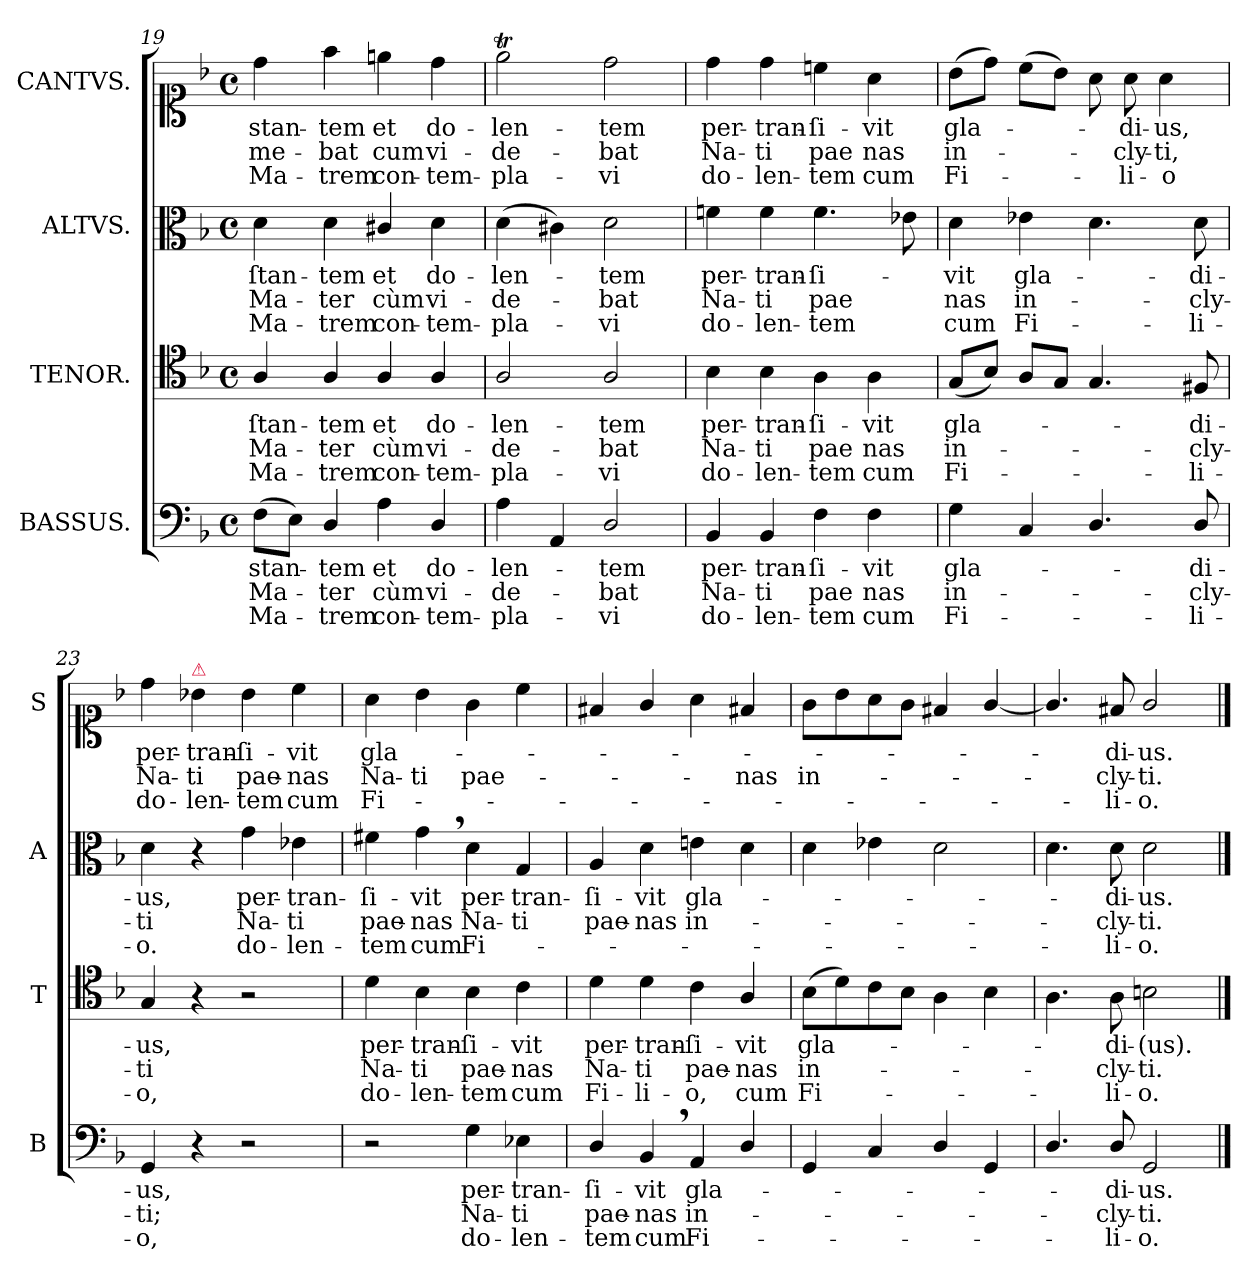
**kern	**text	**text	**text	**kern	**text	**text	**text	**kern	**text	**text	**text	**kern	**text	**text	**text
*part4	*part4	*part4	*part4	*part3	*part3	*part3	*part3	*part2	*part2	*part2	*part2	*part1	*part1	*part1	*part1
*staff4	*staff4	*staff4	*staff4	*staff3	*staff3	*staff3	*staff3	*staff2	*staff2	*staff2	*staff2	*staff1	*staff1	*staff1	*staff1
*I"BASSUS.	*	*	*	*I"TENOR.	*	*	*	*I"ALTVS.	*	*	*	*I"CANTVS.	*	*	*
*I'B	*	*	*	*I'T	*	*	*	*I'A	*	*	*	*I'S	*	*	*
*clefF4	*	*	*	*clefC4	*	*	*	*clefC3	*	*	*	*clefC1	*	*	*
*k[b-]	*	*	*	*k[b-]	*	*	*	*k[b-]	*	*	*	*k[b-]	*	*	*
*M4/4	*	*	*	*M4/4	*	*	*	*M4/4	*	*	*	*M4/4	*	*	*
*met(c)	*	*	*	*met(c)	*	*	*	*met(c)	*	*	*	*met(c)	*	*	*
=19	=19	=19	=19	=19	=19	=19	=19	=19	=19	=19	=19	=19	=19	=19	=19
(8F\L	-stan-	Ma-	Ma-	4A/	-ſtan-	Ma-	Ma-	4d\	-ſtan-	Ma-	Ma-	4dd\	-stan-	-me-	Ma-
8E\J)	.	.	.	.	.	.	.	.	.	.	.	.	.	.	.
4D/	-tem	-ter	-trem	4A/	-tem	-ter	-trem	4d\	-tem	-ter	-trem	4ff\	-tem	-bat	-trem
4A\	et	cùm	con-	4A/	et	cùm	con-	4c#X/	et	cùm	con-	4een\	et	cum	con-
4D/	do-	vi-	-tem-	4A/	do-	vi-	-tem-	4d\	do-	vi-	-tem-	4dd\	do-	vi-	-tem-
=20	=20	=20	=20	=20	=20	=20	=20	=20	=20	=20	=20	=20	=20	=20	=20
4A\	-len-	-de-	-pla-	2A/	-len-	-de-	-pla-	(4d\	-len-	-de-	-pla-	2eet\	-len-	-de-	-pla-
4AA/	.	.	.	.	.	.	.	4c#X\)	.	.	.	.	.	.	.
2D/	-tem	-bat	-vi	2A/	-tem	-bat	-vi	2d\	-tem	-bat	-vi	2dd\	-tem	-bat	-vi
=21	=21	=21	=21	=21	=21	=21	=21	=21	=21	=21	=21	=21	=21	=21	=21
4BB-/	per-	Na-	do-	4B-\	per-	Na-	do-	4fn\	per-	Na-	do-	4dd\	per-	Na-	do-
4BB-/	-tran-	-ti	-len-	4B-\	-tran-	-ti	-len-	4f\	-tran-	-ti	-len-	4dd\	-tran-	-ti	-len-
4F\	-ſi-	pae	-tem	4A\	-ſi-	pae	-tem	4.f\	-ſi-	pae	-tem	4ccn\	-ſi-	pae	-tem
4F\	-vit	nas	cum	4A\	-vit	nas	cum	.	.	.	.	4a\	-vit	nas	cum
.	.	.	.	.	.	.	.	8e-X\	.	.	.	.	.	.	.
=22	=22	=22	=22	=22	=22	=22	=22	=22	=22	=22	=22	=22	=22	=22	=22
4G\	gla-	in-	Fi-	(8G/L	gla-	in-	Fi-	4d\	-vit	nas	cum	(8b-\L	gla-	in-	Fi-
.	.	.	.	8B-/J)	.	.	.	.	.	.	.	8dd\J)	.	.	.
4C/	.	.	.	8A/L	.	.	.	4e-X\	gla-	in-	Fi-	(8cc\L	.	.	.
.	.	.	.	8G/J	.	.	.	.	.	.	.	8b-\J)	.	.	.
4.D/	.	.	.	4.G/	.	.	.	4.d\	.	.	.	8a\	.	.	.
.	.	.	.	.	.	.	.	.	.	.	.	8a\	-di-	-cly-	-li-
.	.	.	.	.	.	.	.	.	.	.	.	4a\	-us,	-ti,	-o
8D/	-di-	-cly-	-li-	8F#X/	-di-	-cly-	-li-	8d\	-di-	-cly-	-li-	.	.	.	.
=23	=23	=23	=23	=23	=23	=23	=23	=23	=23	=23	=23	=23	=23	=23	=23
4GG/	-us,	-ti;	-o,	4G/	-us,	-ti	-o,	4d\	-us,	-ti	-o.	4dd\	per-	Na-	do-
!	!	!	!	!	!	!	!	!	!	!	!	!LO:TX:a:color=crimson:t=⚠	!	!	!
4r	.	.	.	4r	.	.	.	4r	.	.	.	4b-X\	-tran-	-ti	-len-
2r	.	.	.	2r	.	.	.	4g\	per-	Na-	do-	4b-\	-ſi-	pae-	-tem
.	.	.	.	.	.	.	.	4e-X\	-tran-	-ti	-len-	4cc\	-vit	-nas	cum
=24	=24	=24	=24	=24	=24	=24	=24	=24	=24	=24	=24	=24	=24	=24	=24
2r	.	.	.	4d\	per-	Na-	do-	4f#X\	-ſi-	pae-	-tem	4a\	gla-	Na-	Fi-
.	.	.	.	4B-\	-tran-	-ti	-len-	4g,<\	-vit	-nas	cum	4b-\	.	-ti	.
!	!	!	!	!	!	!	!	!	!LO:LY:i	!LO:LY:i	!	!	!	!	!
4G\	per-	Na-	do-	4B-\	-ſi-	pae-	-tem	4d\	per-	Na-	Fi-	4g\	.	pae-	.
!	!	!	!	!	!	!	!	!	!LO:LY:i	!LO:LY:i	!	!	!	!	!
4E-X\	-tran-	-ti	-len-	4c\	-vit	-nas	cum	4G/	-tran-	-ti	.	4cc\	.	.	.
=25	=25	=25	=25	=25	=25	=25	=25	=25	=25	=25	=25	=25	=25	=25	=25
!	!	!	!	!	!LO:LY:i	!LO:LY:i	!	!	!LO:LY:i	!LO:LY:i	!	!	!	!	!
4D/	-ſi-	pae-	-tem	4d\	per-	Na-	Fi-	4A/	-ſi-	pae-	.	4f#X/	.	.	.
!	!	!	!	!	!LO:LY:i	!LO:LY:i	!	!	!LO:LY:i	!LO:LY:i	!	!	!	!	!
4BB-,</	-vit	-nas	cum	4d\	-tran-	-ti	-li-	4d\	-vit	-nas	.	4g/	.	.	.
!	!	!	!	!	!LO:LY:i	!LO:LY:i	!	!	!	!	!	!	!	!	!
4AA/	gla-	in-	Fi-	4c\	-ſi-	pae-	-o,	4en\	gla-	in-	.	4a\	.	.	.
!	!	!	!	!	!LO:LY:i	!LO:LY:i	!	!	!	!	!	!	!	!	!
4D/	.	.	.	4A/	-vit	-nas	cum	4d\	.	.	.	4f#X/	.	-nas	.
=26	=26	=26	=26	=26	=26	=26	=26	=26	=26	=26	=26	=26	=26	=26	=26
4GG/	.	.	.	(8B-\L	gla-	in-	Fi-	4d\	.	.	.	8g\L	.	in-	.
.	.	.	.	8d\)	.	.	.	.	.	.	.	8b-\	.	.	.
4C/	.	.	.	8c\	.	.	.	4e-X\	.	.	.	8a\	.	.	.
.	.	.	.	8B-\J	.	.	.	.	.	.	.	8g\J	.	.	.
4D/	.	.	.	4A\	.	.	.	2d\	.	.	.	4f#X/	.	.	.
4GG/	.	.	.	4B-\	.	.	.	.	.	.	.	[4g/	.	.	.
=27	=27	=27	=27	=27	=27	=27	=27	=27	=27	=27	=27	=27	=27	=27	=27
4.D/	.	.	.	4.A\	.	.	.	4.d\	.	.	.	4.g/]	.	.	.
8D/	-di-	-cly-	-li-	8A\	-di-	-cly-	-li-	8d\	-di-	-cly-	-li-	8f#X/	-di-	-cly-	-li-
2GG/	-us.	-ti.	-o.	2Bn\	-(us).	-ti.	-o.	2d\	-us.	-ti.	-o.	2g/	-us.	-ti.	-o.
==	==	==	==	==	==	==	==	==	==	==	==	==	==	==	==
*-	*-	*-	*-	*-	*-	*-	*-	*-	*-	*-	*-	*-	*-	*-	*-
